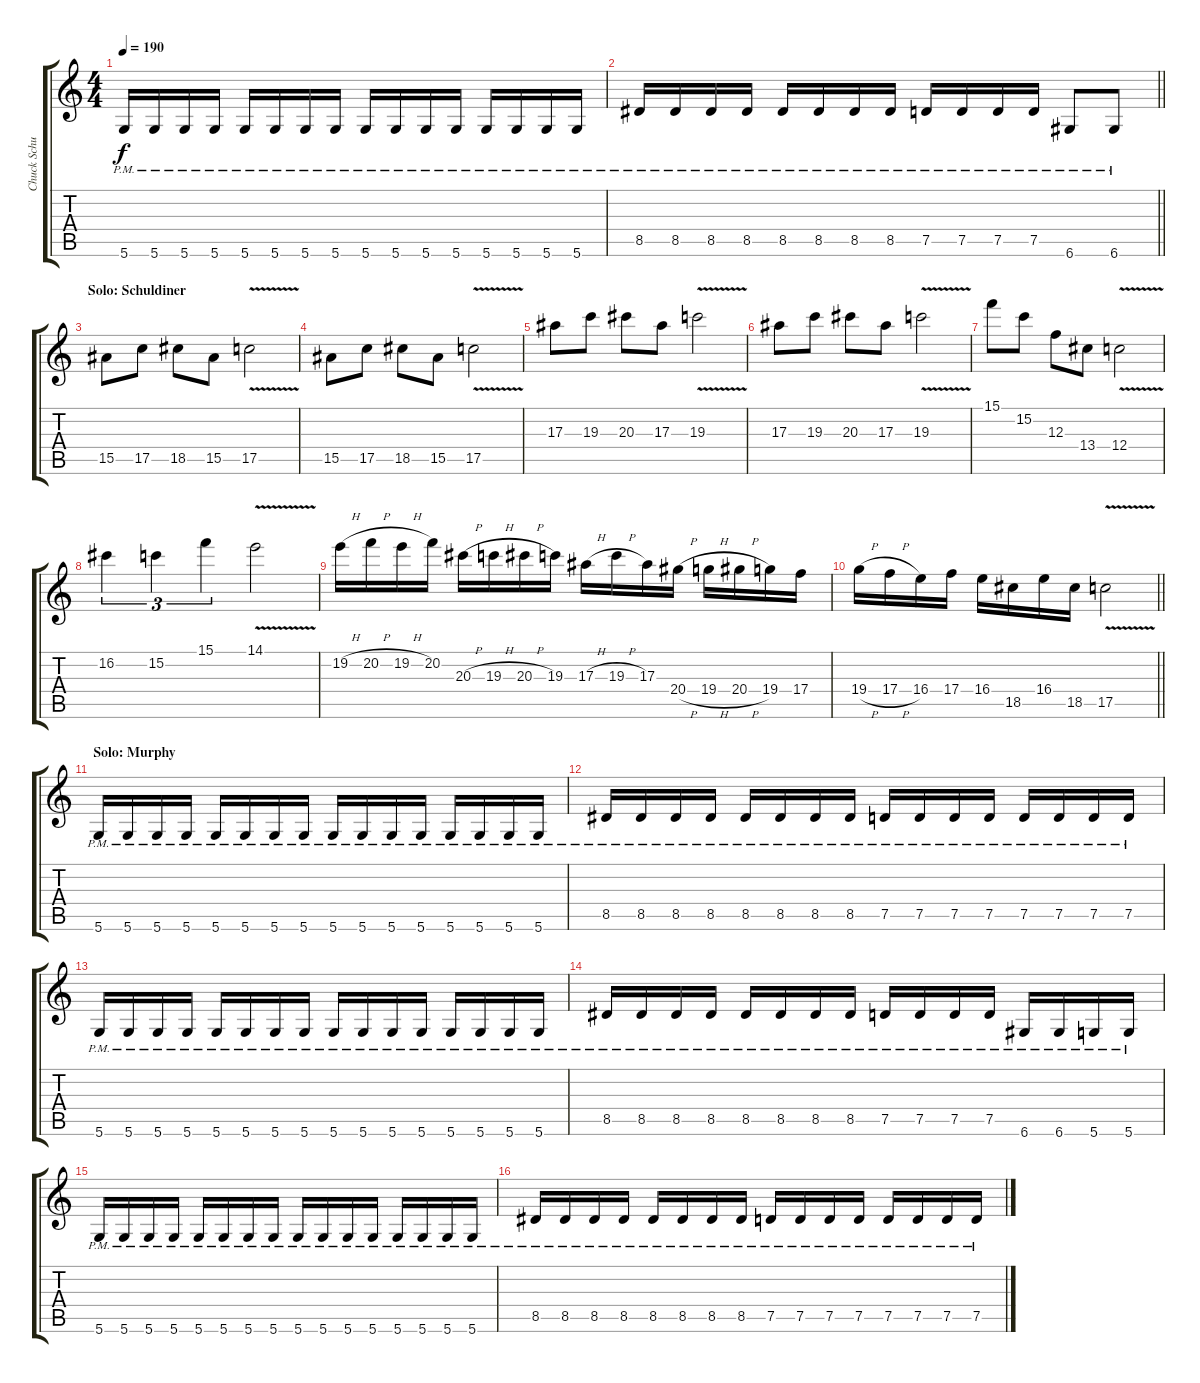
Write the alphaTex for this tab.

\track ("Chuck Schuldiner" "Chuck Schu") {instrument distortionguitar}
\staff {score tabs}
\tuning (D4 A3 F3 C3 G2 D2) {hide}
\ts (4 4)
\tempo 190
\clef g2
\ks c
5.6{pm}.16{dy f} 5.6{pm}.16 5.6{pm}.16 5.6{pm}.16 5.6{pm}.16 5.6{pm}.16 5.6{pm}.16 5.6{pm}.16 5.6{pm}.16 5.6{pm}.16 5.6{pm}.16 5.6{pm}.16 5.6{pm}.16 5.6{pm}.16 5.6{pm}.16 5.6{pm}.16 |
\barLineRight lightlight
8.5{pm}.16 8.5{pm}.16 8.5{pm}.16 8.5{pm}.16 8.5{pm}.16 8.5{pm}.16 8.5{pm}.16 8.5{pm}.16 7.5{pm}.16 7.5{pm}.16 7.5{pm}.16 7.5{pm}.16 6.6{pm}.8 6.6{pm}.8 |
\section ("" "Solo: Schuldiner")
15.5.8 17.5.8 18.5.8 15.5.8 17.5{v}.2 |
15.5.8 17.5.8 18.5.8 15.5.8 17.5{v}.2 |
17.3.8 19.3.8 20.3.8 17.3.8 19.3{v}.2 |
17.3.8 19.3.8 20.3.8 17.3.8 19.3{v}.2 |
15.1.8 15.2.8 12.3.8 13.4.8 12.4{v}.2 |
16.2.4{tu (3 2)} 15.2.4{tu (3 2)} 15.1.4{tu (3 2)} 14.1{v}.2 |
19.2{h}.16 20.2{h}.16 19.2{h}.16 20.2.16 20.3{h}.16 19.3{h}.16 20.3{h}.16 19.3.16 17.3{h}.16 19.3{h}.16 17.3.16 20.4{h}.16 19.4{h}.16 20.4{h}.16 19.4.16 17.4.16 |
\barLineRight lightlight
19.4{h}.16 17.4{h}.16 16.4.16 17.4.16 16.4.16 18.5.16 16.4.16 18.5.16 17.5{v}.2 |
\section ("" "Solo: Murphy")
5.6{pm}.16 5.6{pm}.16 5.6{pm}.16 5.6{pm}.16 5.6{pm}.16 5.6{pm}.16 5.6{pm}.16 5.6{pm}.16 5.6{pm}.16 5.6{pm}.16 5.6{pm}.16 5.6{pm}.16 5.6{pm}.16 5.6{pm}.16 5.6{pm}.16 5.6{pm}.16 |
8.5{pm}.16 8.5{pm}.16 8.5{pm}.16 8.5{pm}.16 8.5{pm}.16 8.5{pm}.16 8.5{pm}.16 8.5{pm}.16 7.5{pm}.16 7.5{pm}.16 7.5{pm}.16 7.5{pm}.16 7.5{pm}.16 7.5{pm}.16 7.5{pm}.16 7.5{pm}.16 |
5.6{pm}.16 5.6{pm}.16 5.6{pm}.16 5.6{pm}.16 5.6{pm}.16 5.6{pm}.16 5.6{pm}.16 5.6{pm}.16 5.6{pm}.16 5.6{pm}.16 5.6{pm}.16 5.6{pm}.16 5.6{pm}.16 5.6{pm}.16 5.6{pm}.16 5.6{pm}.16 |
8.5{pm}.16 8.5{pm}.16 8.5{pm}.16 8.5{pm}.16 8.5{pm}.16 8.5{pm}.16 8.5{pm}.16 8.5{pm}.16 7.5{pm}.16 7.5{pm}.16 7.5{pm}.16 7.5{pm}.16 6.6{pm}.16 6.6{pm}.16 5.6{pm}.16 5.6{pm}.16 |
5.6{pm}.16 5.6{pm}.16 5.6{pm}.16 5.6{pm}.16 5.6{pm}.16 5.6{pm}.16 5.6{pm}.16 5.6{pm}.16 5.6{pm}.16 5.6{pm}.16 5.6{pm}.16 5.6{pm}.16 5.6{pm}.16 5.6{pm}.16 5.6{pm}.16 5.6{pm}.16 |
8.5{pm}.16 8.5{pm}.16 8.5{pm}.16 8.5{pm}.16 8.5{pm}.16 8.5{pm}.16 8.5{pm}.16 8.5{pm}.16 7.5{pm}.16 7.5{pm}.16 7.5{pm}.16 7.5{pm}.16 7.5{pm}.16 7.5{pm}.16 7.5{pm}.16 7.5{pm}.16
